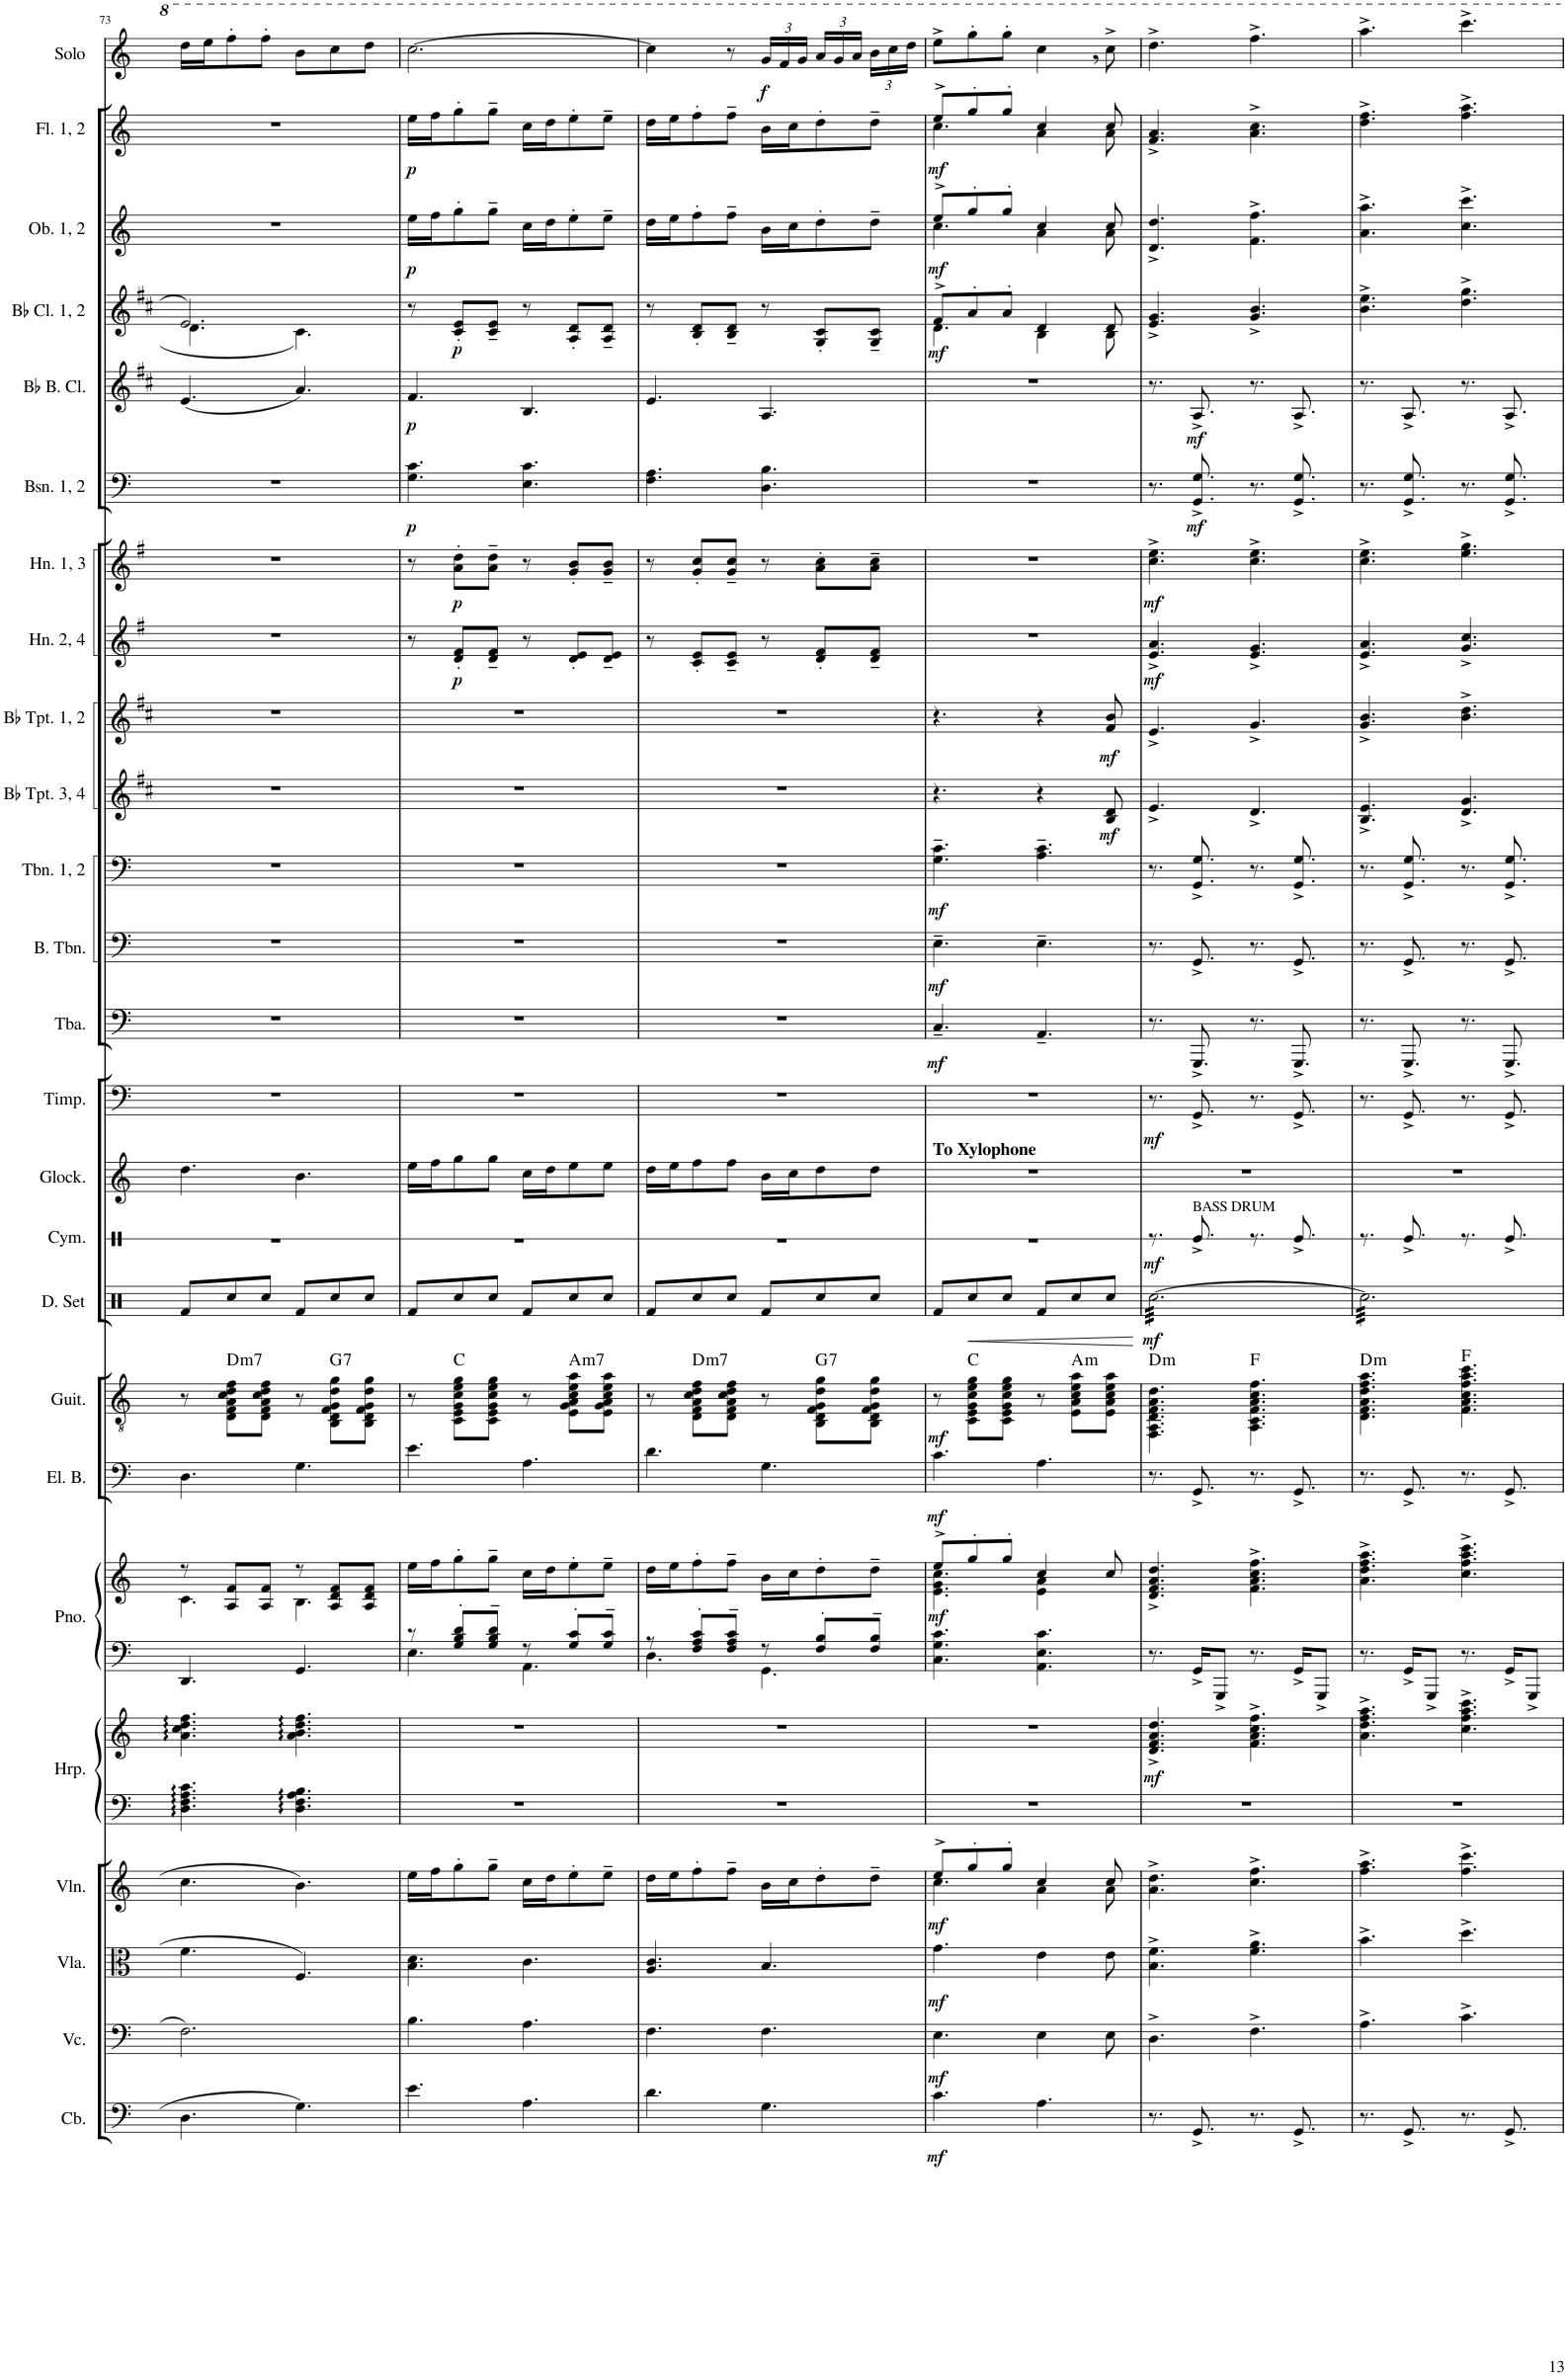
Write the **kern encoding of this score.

**kern	**dynam	**kern	**dynam	**kern	**dynam	**kern	**dynam	**kern	**kern	**dynam	**kern	**kern	**dynam	**kern	**dynam	**kern	**dynam	**harte	**kern	**dynam	**kern	**dynam	**kern	**kern	**dynam	**kern	**dynam	**kern	**dynam	**kern	**dynam	**kern	**dynam	**kern	**dynam	**kern	**dynam	**kern	**dynam	**kern	**dynam	**kern	**dynam	**kern	**dynam	**kern	**dynam	**kern	**dynam	**kern	**dynam
*part25	*part25	*part24	*part24	*part23	*part23	*part22	*part22	*part21	*part21	*part21	*part20	*part20	*part20	*part19	*part19	*part18	*part18	*part18	*part17	*part17	*part16	*part16	*part15	*part14	*part14	*part13	*part13	*part12	*part12	*part11	*part11	*part10	*part10	*part9	*part9	*part8	*part8	*part7	*part7	*part6	*part6	*part5	*part5	*part4	*part4	*part3	*part3	*part2	*part2	*part1	*part1
*staff27	*staff27	*staff26	*staff26	*staff25	*staff25	*staff24	*staff24	*staff23	*staff22	*staff22/23	*staff21	*staff20	*staff20/21	*staff19	*staff19	*staff18	*staff18	*	*staff17	*staff17	*staff16	*staff16	*staff15	*staff14	*staff14	*staff13	*staff13	*staff12	*staff12	*staff11	*staff11	*staff10	*staff10	*staff9	*staff9	*staff8	*staff8	*staff7	*staff7	*staff6	*staff6	*staff5	*staff5	*staff4	*staff4	*staff3	*staff3	*staff2	*staff2	*staff1	*staff1
*I"Contrabass	*	*I"Violoncello	*	*I"Viola	*	*I"Violin	*	*I"Harp	*	*	*I"Piano	*	*	*I"Electric Bass	*	*I"Acoustic Guitar	*	*	*I"Drumset	*	*I"Cymbal	*	*I"Xylophone	*I"Timpani	*	*I"Tuba	*	*I"Bass Trombone	*	*I"Trombone 1 &amp; 2	*	*I"Bb Trumpet 3 &amp; 4	*	*I"Bb Trumpet 1 &amp; 2	*	*I"Horn 2 &amp; 4	*	*I"Horn 1 &amp; 3	*	*I"Bassoon 1 &amp; 2	*	*I"Bb Bass Clarinet	*	*I"Bb Clarinet 1 &amp; 2	*	*I"Oboe 1 &amp; 2	*	*I"Flute 1 &amp; 2	*	*I"Solo Flute	*
*I'Cb.	*	*I'Vc.	*	*I'Vla.	*	*I'Vln.	*	*I'Hrp.	*	*	*I'Pno.	*	*	*I'El. B.	*	*I'Guit.	*	*	*I'D. Set	*	*I'Cym.	*	*I'Xyl.	*I'Timp.	*	*I'Tba.	*	*I'B. Tbn.	*	*I'Tbn. 1, 2	*	*I'Bb Tpt. 3, 4	*	*I'Bb Tpt. 1, 2	*	*I'Hn. 2, 4	*	*I'Hn. 1, 3	*	*I'Bsn. 1, 2	*	*I'Bb B. Cl.	*	*I'Bb Cl. 1, 2	*	*I'Ob. 1, 2	*	*I'Fl. 1, 2	*	*I'Solo	*
!!LO:PB:g=z
*clefF4	*	*clefF4	*	*clefC3	*	*clefG2	*	*clefF4	*clefG2	*	*clefF4	*clefG2	*	*clefF4	*	*clefGv2	*	*	*clefX	*	*clefX	*	*clefG2	*clefF4	*	*clefF4	*	*clefF4	*	*clefF4	*	*clefG2	*	*clefG2	*	*clefG2	*	*clefG2	*	*clefF4	*	*clefG2	*	*clefG2	*	*clefG2	*	*clefG2	*	*clefG2	*
*Trd7c12	*	*	*	*	*	*	*	*	*	*	*	*	*	*Trd7c12	*	*	*	*	*	*	*	*	*Trd-14c-24	*	*	*	*	*	*	*	*	*Trd1c2	*	*Trd1c2	*	*Trd4c7	*	*Trd4c7	*	*	*	*Trd8c14	*	*Trd1c2	*	*	*	*	*	*	*
*k[]	*	*k[]	*	*k[]	*	*k[]	*	*k[]	*k[]	*	*k[]	*k[]	*	*k[]	*	*k[]	*	*	*k[]	*	*k[]	*	*k[]	*k[]	*	*k[]	*	*k[]	*	*k[]	*	*k[f#c#]	*	*k[f#c#]	*	*k[f#]	*	*k[f#]	*	*k[]	*	*k[f#c#]	*	*k[f#c#]	*	*k[]	*	*k[]	*	*k[]	*
*M6/8	*	*M6/8	*	*M6/8	*	*M6/8	*	*M6/8	*M6/8	*	*M6/8	*M6/8	*	*M6/8	*	*M6/8	*	*	*M6/8	*	*M6/8	*	*M6/8	*M6/8	*	*M6/8	*	*M6/8	*	*M6/8	*	*M6/8	*	*M6/8	*	*M6/8	*	*M6/8	*	*M6/8	*	*M6/8	*	*M6/8	*	*M6/8	*	*M6/8	*	*M6/8	*
=73	=73	=73	=73	=73	=73	=73	=73	=73	=73	=73	=73	=73	=73	=73	=73	=73	=73	=73	=73	=73	=73	=73	=73	=73	=73	=73	=73	=73	=73	=73	=73	=73	=73	=73	=73	=73	=73	=73	=73	=73	=73	=73	=73	=73	=73	=73	=73	=73	=73	=73	=73
*	*	*	*	*	*	*	*	*	*	*	*	*^	*	*	*	*	*	*	*	*	*	*	*	*	*	*	*	*	*	*	*	*	*	*	*	*	*	*	*	*	*	*	*	*^	*	*	*	*	*	*	*
4.D\	.	2.F\	.	4.f\	.	4.cc\	.	4.D\ 4.F\ 4.A\ 4.c\	4.a\ 4.cc\ 4.dd\ 4.ff\	.	4.DD/	8r	4.c\	.	4.D\	.	8r	.	.	8Rf/L	.	2.r	.	4.dd\	2.r	.	2.r	.	2.r	.	2.r	.	2.r	.	2.r	.	2.r	.	2.r	.	2.r	.	(<4.e/	.	2.e/	4.d\	.	2.r	.	2.r	.	16ddd\LL	.
.	.	.	.	.	.	.	.	.	.	.	.	.	.	.	.	.	.	.	.	.	.	.	.	.	.	.	.	.	.	.	.	.	.	.	.	.	.	.	.	.	.	.	.	.	.	.	.	.	.	.	.	16eee\J	.
!	!	!	!	!	!	!	!	!	!	!	!	!	!	!	!	!	!	!	!LO:H:kt=m7	!	!	!	!	!	!	!	!	!	!	!	!	!	!	!	!	!	!	!	!	!	!	!	!	!	!	!	!	!	!	!	!	!	!
.	.	.	.	.	.	.	.	.	.	.	.	8A/ 8f/L	.	.	.	.	8D\ 8F\ 8A\ 8c\ 8d\ 8f\L	.	D:min7	8Rcc/	.	.	.	.	.	.	.	.	.	.	.	.	.	.	.	.	.	.	.	.	.	.	.	.	.	.	.	.	.	.	.	8fff'\	.
.	.	.	.	.	.	.	.	.	.	.	.	8A/ 8f/J	.	.	.	.	8D\ 8F\ 8A\ 8c\ 8d\ 8f\J	.	.	8Rcc/J	.	.	.	.	.	.	.	.	.	.	.	.	.	.	.	.	.	.	.	.	.	.	.	.	.	.	.	.	.	.	.	8fff'\J	.
4.G\	.	.	.	4.F/	.	4.b\	.	4.D\ 4.F\ 4.A\ 4.B\	4.a\ 4.b\ 4.dd\ 4.ff\	.	4.GG/	8r	4.B\	.	4.G\	.	8r	.	.	8Rf/L	.	.	.	4.b\	.	.	.	.	.	.	.	.	.	.	.	.	.	.	.	.	.	.	4.a/)	.	.	4.c#\	.	.	.	.	.	8bb\L	.
!	!	!	!	!	!	!	!	!	!	!	!	!	!	!	!	!	!	!	!LO:H:kt=7	!	!	!	!	!	!	!	!	!	!	!	!	!	!	!	!	!	!	!	!	!	!	!	!	!	!	!	!	!	!	!	!	!	!
.	.	.	.	.	.	.	.	.	.	.	.	8A/ 8d/ 8f/L	.	.	.	.	8BB\ 8D\ 8F\ 8G\ 8d\ 8g\L	.	G:7	8Rcc/	.	.	.	.	.	.	.	.	.	.	.	.	.	.	.	.	.	.	.	.	.	.	.	.	.	.	.	.	.	.	.	8ccc\	.
.	.	.	.	.	.	.	.	.	.	.	.	8A/ 8d/ 8f/J	.	.	.	.	8BB\ 8D\ 8F\ 8G\ 8d\ 8g\J	.	.	8Rcc/J	.	.	.	.	.	.	.	.	.	.	.	.	.	.	.	.	.	.	.	.	.	.	.	.	.	.	.	.	.	.	.	8ddd\J	.
*	*	*	*	*	*	*	*	*	*	*	*	*v	*v	*	*	*	*	*	*	*	*	*	*	*	*	*	*	*	*	*	*	*	*	*	*	*	*	*	*	*	*	*	*	*	*v	*v	*	*	*	*	*	*	*
=74	=74	=74	=74	=74	=74	=74	=74	=74	=74	=74	=74	=74	=74	=74	=74	=74	=74	=74	=74	=74	=74	=74	=74	=74	=74	=74	=74	=74	=74	=74	=74	=74	=74	=74	=74	=74	=74	=74	=74	=74	=74	=74	=74	=74	=74	=74	=74	=74	=74	=74	=74
*	*	*	*	*	*	*	*	*	*	*	*^	*	*	*	*	*	*	*	*	*	*	*	*	*	*	*	*	*	*	*	*	*	*	*	*	*	*	*	*	*	*	*	*	*	*	*	*	*	*	*	*
!	!	!	!	!	!	!	!	!	!	!	!	!	!	!	!	!	!	!	!	!	!	!	!	!	!	!	!	!	!	!	!	!	!	!	!	!	!	!	!	!	!	!LO:DY:b	!	!LO:DY:b	!	!	!	!LO:DY:b	!	!LO:DY:b	!	!
4.e\	.	4.B\	.	4.B\ 4.d\	.	16ee\LL	.	2.r	2.r	.	8r	4.E\	16ee\LL	.	4.e\	.	8r	.	.	8Rf/L	.	2.r	.	16ee\LL	2.r	.	2.r	.	2.r	.	2.r	.	2.r	.	2.r	.	8r	.	8r	.	4.G\ 4.c\	p	4.f#/	p	8r	.	16ee\LL	p	16ee\LL	p	[2.ccc\	.
.	.	.	.	.	.	16ff\J	.	.	.	.	.	.	16ff\J	.	.	.	.	.	.	.	.	.	.	16ff\J	.	.	.	.	.	.	.	.	.	.	.	.	.	.	.	.	.	.	.	.	.	.	16ff\J	.	16ff\J	.	.	.
!	!	!	!	!	!	!	!	!	!	!	!	!	!	!	!	!	!	!	!	!	!	!	!	!	!	!	!	!	!	!	!	!	!	!	!	!	!	!LO:DY:b	!	!LO:DY:b	!	!	!	!	!	!LO:DY:b	!	!	!	!	!	!
.	.	.	.	.	.	8gg'\	.	.	.	.	8G/' 8B/' 8d/'L	.	8gg'\	.	.	.	8C\ 8E\ 8G\ 8c\ 8e\ 8g\L	.	C:maj	8Rcc/	.	.	.	8gg\	.	.	.	.	.	.	.	.	.	.	.	.	8d/' 8f#/'L	p	8a\' 8dd\'L	p	.	.	.	.	8c#/' 8e/'L	p	8gg'\	.	8gg'\	.	.	.
.	.	.	.	.	.	8gg~\J	.	.	.	.	8G/~ 8B/~ 8d/~J	.	8gg~\J	.	.	.	8C\ 8E\ 8G\ 8c\ 8e\ 8g\J	.	.	8Rcc/J	.	.	.	8gg\J	.	.	.	.	.	.	.	.	.	.	.	.	8d/~ 8f#/~J	.	8a\~ 8dd\~J	.	.	.	.	.	8c#/~ 8e/~J	.	8gg~\J	.	8gg~\J	.	.	.
4.A\	.	4.A\	.	4.c\	.	16cc\LL	.	.	.	.	8r	4.AA\	16cc\LL	.	4.A\	.	8r	.	.	8Rf/L	.	.	.	16cc\LL	.	.	.	.	.	.	.	.	.	.	.	.	8r	.	8r	.	4.E\ 4.c\	.	4.B/	.	8r	.	16cc\LL	.	16cc\LL	.	.	.
.	.	.	.	.	.	16dd\J	.	.	.	.	.	.	16dd\J	.	.	.	.	.	.	.	.	.	.	16dd\J	.	.	.	.	.	.	.	.	.	.	.	.	.	.	.	.	.	.	.	.	.	.	16dd\J	.	16dd\J	.	.	.
!	!	!	!	!	!	!	!	!	!	!	!	!	!	!	!	!	!	!	!LO:H:kt=m7	!	!	!	!	!	!	!	!	!	!	!	!	!	!	!	!	!	!	!	!	!	!	!	!	!	!	!	!	!	!	!	!	!
.	.	.	.	.	.	8ee'\	.	.	.	.	8G/' 8c/'L	.	8ee'\	.	.	.	8E\ 8G\ 8A\ 8c\ 8e\ 8a\L	.	A:min7	8Rcc/	.	.	.	8ee\	.	.	.	.	.	.	.	.	.	.	.	.	8d/' 8e/'L	.	8g/' 8b/'L	.	.	.	.	.	8A/' 8d/'L	.	8ee'\	.	8ee'\	.	.	.
.	.	.	.	.	.	8ee~\J	.	.	.	.	8G/~ 8c/~J	.	8ee~\J	.	.	.	8E\ 8G\ 8A\ 8c\ 8e\ 8a\J	.	.	8Rcc/J	.	.	.	8ee\J	.	.	.	.	.	.	.	.	.	.	.	.	8d/~ 8e/~J	.	8g/~ 8b/~J	.	.	.	.	.	8A/~ 8d/~J	.	8ee~\J	.	8ee~\J	.	.	.
=75	=75	=75	=75	=75	=75	=75	=75	=75	=75	=75	=75	=75	=75	=75	=75	=75	=75	=75	=75	=75	=75	=75	=75	=75	=75	=75	=75	=75	=75	=75	=75	=75	=75	=75	=75	=75	=75	=75	=75	=75	=75	=75	=75	=75	=75	=75	=75	=75	=75	=75	=75	=75
4.d\	.	4.F\	.	4.A/ 4.c/	.	16dd\LL	.	2.r	2.r	.	8r	4.D\	16dd\LL	.	4.d\	.	8r	.	.	8Rf/L	.	2.r	.	16dd\LL	2.r	.	2.r	.	2.r	.	2.r	.	2.r	.	2.r	.	8r	.	8r	.	4.F\ 4.A\	.	4.e/	.	8r	.	16dd\LL	.	16dd\LL	.	4ccc\]	.
.	.	.	.	.	.	16ee\J	.	.	.	.	.	.	16ee\J	.	.	.	.	.	.	.	.	.	.	16ee\J	.	.	.	.	.	.	.	.	.	.	.	.	.	.	.	.	.	.	.	.	.	.	16ee\J	.	16ee\J	.	.	.
!	!	!	!	!	!	!	!	!	!	!	!	!	!	!	!	!	!	!	!LO:H:kt=m7	!	!	!	!	!	!	!	!	!	!	!	!	!	!	!	!	!	!	!	!	!	!	!	!	!	!	!	!	!	!	!	!	!
.	.	.	.	.	.	8ff'\	.	.	.	.	8F/' 8A/' 8c/'L	.	8ff'\	.	.	.	8D\ 8F\ 8A\ 8c\ 8d\ 8f\L	.	D:min7	8Rcc/	.	.	.	8ff\	.	.	.	.	.	.	.	.	.	.	.	.	8c/' 8e/'L	.	8g/' 8cc/'L	.	.	.	.	.	8B/' 8d/'L	.	8ff'\	.	8ff'\	.	.	.
.	.	.	.	.	.	8ff~\J	.	.	.	.	8F/~ 8A/~ 8c/~J	.	8ff~\J	.	.	.	8D\ 8F\ 8A\ 8c\ 8d\ 8f\J	.	.	8Rcc/J	.	.	.	8ff\J	.	.	.	.	.	.	.	.	.	.	.	.	8c/~ 8e/~J	.	8g/~ 8cc/~J	.	.	.	.	.	8B/~ 8d/~J	.	8ff~\J	.	8ff~\J	.	8r	.
*	*	*	*	*	*	*	*	*	*	*	*	*	*	*	*	*	*	*	*	*	*	*	*	*	*	*	*	*	*	*	*	*	*	*	*	*	*	*	*	*	*	*	*	*	*	*	*	*	*	*	*Xbrackettup	*
!	!	!	!	!	!	!	!	!	!	!	!	!	!	!	!	!	!	!	!	!	!	!	!	!	!	!	!	!	!	!	!	!	!	!	!	!	!	!	!	!	!	!	!	!	!	!	!	!	!	!	!	!LO:DY:b
4.G\	.	4.F\	.	4.B/	.	16b\LL	.	.	.	.	8r	4.GG\	16b\LL	.	4.G\	.	8r	.	.	8Rf/L	.	.	.	16b\LL	.	.	.	.	.	.	.	.	.	.	.	.	8r	.	8r	.	4.D\ 4.B\	.	4.A/	.	8r	.	16b\LL	.	16b\LL	.	24gg/LL	f
.	.	.	.	.	.	.	.	.	.	.	.	.	.	.	.	.	.	.	.	.	.	.	.	.	.	.	.	.	.	.	.	.	.	.	.	.	.	.	.	.	.	.	.	.	.	.	.	.	.	.	24ff/	.
.	.	.	.	.	.	16cc\J	.	.	.	.	.	.	16cc\J	.	.	.	.	.	.	.	.	.	.	16cc\J	.	.	.	.	.	.	.	.	.	.	.	.	.	.	.	.	.	.	.	.	.	.	16cc\J	.	16cc\J	.	.	.
.	.	.	.	.	.	.	.	.	.	.	.	.	.	.	.	.	.	.	.	.	.	.	.	.	.	.	.	.	.	.	.	.	.	.	.	.	.	.	.	.	.	.	.	.	.	.	.	.	.	.	24gg/JJ	.
!	!	!	!	!	!	!	!	!	!	!	!	!	!	!	!	!	!	!	!LO:H:kt=7	!	!	!	!	!	!	!	!	!	!	!	!	!	!	!	!	!	!	!	!	!	!	!	!	!	!	!	!	!	!	!	!	!
.	.	.	.	.	.	8dd'\	.	.	.	.	8F/' 8B/'L	.	8dd'\	.	.	.	8BB\ 8D\ 8F\ 8G\ 8d\ 8g\L	.	G:7	8Rcc/	.	.	.	8dd\	.	.	.	.	.	.	.	.	.	.	.	.	8d/' 8f#/'L	.	8a\' 8cc\'L	.	.	.	.	.	8G/' 8c#/'L	.	8dd'\	.	8dd'\	.	24aa/LL	.
.	.	.	.	.	.	.	.	.	.	.	.	.	.	.	.	.	.	.	.	.	.	.	.	.	.	.	.	.	.	.	.	.	.	.	.	.	.	.	.	.	.	.	.	.	.	.	.	.	.	.	24gg/	.
.	.	.	.	.	.	.	.	.	.	.	.	.	.	.	.	.	.	.	.	.	.	.	.	.	.	.	.	.	.	.	.	.	.	.	.	.	.	.	.	.	.	.	.	.	.	.	.	.	.	.	24aa/JJ	.
.	.	.	.	.	.	8dd~\J	.	.	.	.	8F/~ 8B/~J	.	8dd~\J	.	.	.	8BB\ 8D\ 8F\ 8G\ 8d\ 8g\J	.	.	8Rcc/J	.	.	.	8dd\J	.	.	.	.	.	.	.	.	.	.	.	.	8d/~ 8f#/~J	.	8a\~ 8cc\~J	.	.	.	.	.	8G/~ 8c#/~J	.	8dd~\J	.	8dd~\J	.	24bb\LL	.
.	.	.	.	.	.	.	.	.	.	.	.	.	.	.	.	.	.	.	.	.	.	.	.	.	.	.	.	.	.	.	.	.	.	.	.	.	.	.	.	.	.	.	.	.	.	.	.	.	.	.	24ccc\	.
.	.	.	.	.	.	.	.	.	.	.	.	.	.	.	.	.	.	.	.	.	.	.	.	.	.	.	.	.	.	.	.	.	.	.	.	.	.	.	.	.	.	.	.	.	.	.	.	.	.	.	24ddd\JJ	.
*	*	*	*	*	*	*	*	*	*	*	*v	*v	*	*	*	*	*	*	*	*	*	*	*	*	*	*	*	*	*	*	*	*	*	*	*	*	*	*	*	*	*	*	*	*	*	*	*	*	*	*	*	*
=76	=76	=76	=76	=76	=76	=76	=76	=76	=76	=76	=76	=76	=76	=76	=76	=76	=76	=76	=76	=76	=76	=76	=76	=76	=76	=76	=76	=76	=76	=76	=76	=76	=76	=76	=76	=76	=76	=76	=76	=76	=76	=76	=76	=76	=76	=76	=76	=76	=76	=76	=76
*	*	*	*	*	*	*	*	*	*	*	*	*	*	*	*	*	*	*	*	*	*	*	*k[]	*	*	*	*	*	*	*	*	*	*	*	*	*	*	*	*	*	*	*	*	*	*	*	*	*	*	*	*
*	*	*	*	*	*	*^	*	*	*	*	*	*^	*	*	*	*	*	*	*	*	*	*	*	*	*	*	*	*	*	*	*	*	*	*	*	*	*	*	*	*	*	*	*	*^	*	*^	*	*^	*	*	*
!	!	!	!	!	!	!	!	!	!	!	!	!	!	!	!	!	!	!	!	!	!	!	!	!	!LO:TX:a:B:t=To Xylophone	!	!	!	!	!	!	!	!	!	!	!	!	!	!	!	!	!	!	!	!	!	!	!	!	!	!	!	!	!	!	!
!	!LO:DY:b	!	!LO:DY:b	!	!LO:DY:b	!	!	!LO:DY:b	!	!	!	!	!	!	!LO:DY:b	!	!LO:DY:b	!	!LO:DY:b	!	!	!	!	!	!	!	!	!	!LO:DY:b	!	!LO:DY:b	!	!LO:DY:b	!	!	!	!	!	!	!	!	!	!	!	!	!	!	!LO:DY:b	!	!	!LO:DY:b	!	!	!LO:DY:b	!	!
4.c\	mf	4.E\	mf	4.g\	mf	8ee^/L	4.cc\	mf	2.r	2.r	.	4.C\ 4.G\ 4.c\	8ee^/L	4.e\ 4.g\ 4.cc\	mf	4.c\	mf	8r	mf	.	8Rf/L	.	2.r	.	2.r	2.r	.	4.C~/	mf	4.E~\	mf	4.G\~ 4.c\~	mf	4.r	.	4.r	.	2.r	.	2.r	.	2.r	.	2.r	.	8f#^/L	4.d\	mf	8ee^/L	4.cc\	mf	8ee^/L	4.cc\	mf	8eee^\L	.
.	.	.	.	.	.	8gg'/	.	.	.	.	.	.	8gg'/	.	.	.	.	8C\ 8E\ 8G\ 8c\ 8e\ 8g\L	.	C:maj	8Rcc/	.	.	.	.	.	.	.	.	.	.	.	.	.	.	.	.	.	.	.	.	.	.	.	.	8a'/	.	.	8gg'/	.	.	8gg'/	.	.	8ggg'\	.
.	.	.	.	.	.	8gg'/J	.	.	.	.	.	.	8gg'/J	.	.	.	.	8C\ 8E\ 8G\ 8c\ 8e\ 8g\J	.	.	8Rcc/J	.	.	.	.	.	.	.	.	.	.	.	.	.	.	.	.	.	.	.	.	.	.	.	.	8a'/J	.	.	8gg'/J	.	.	8gg'/J	.	.	8ggg'\J	.
4.A\	.	4E\	.	4e\	.	4cc/	4a\	.	.	.	.	4.AA\ 4.E\ 4.c\	4cc/	4e\ 4a\	.	4.A\	.	8r	.	.	8Rf/L	.	.	.	.	.	.	4.AA~/	.	4.E~\	.	4.A\~ 4.c\~	.	4r	.	4r	.	.	.	.	.	.	.	.	.	4d/	4B\	.	4cc/	4a\	.	4cc/	4a\	.	4ccc,<\	.
!	!	!	!	!	!	!	!	!	!	!	!	!	!	!	!	!	!	!	!	!LO:H:kt=m	!	!	!	!	!	!	!	!	!	!	!	!	!	!	!	!	!	!	!	!	!	!	!	!	!	!	!	!	!	!	!	!	!	!	!	!
.	.	.	.	.	.	.	.	.	.	.	.	.	.	.	.	.	.	8E\ 8A\ 8c\ 8e\ 8a\L	.	A:min	8Rcc/	.	.	.	.	.	.	.	.	.	.	.	.	.	.	.	.	.	.	.	.	.	.	.	.	.	.	.	.	.	.	.	.	.	.	.
!	!	!	!	!	!	!	!	!	!	!	!	!	!	!	!	!	!	!	!	!	!	!	!	!	!	!	!	!	!	!	!	!	!	!	!LO:DY:b	!	!LO:DY:b	!	!	!	!	!	!	!	!	!	!	!	!	!	!	!	!	!	!	!
.	.	8E\	.	8e\	.	8cc/	8a\	.	.	.	.	.	8cc/	8ryy	.	.	.	8E\ 8A\ 8c\ 8e\ 8a\J	.	.	8Rcc/J	.	.	.	.	.	.	.	.	.	.	.	.	8B/ 8d/	mf	8f#/ 8b/	mf	.	.	.	.	.	.	.	.	8d/	8B\	.	8cc/	8a\	.	8cc/	8a\	.	8ccc^\	.
=77	=77	=77	=77	=77	=77	=77	=77	=77	=77	=77	=77	=77	=77	=77	=77	=77	=77	=77	=77	=77	=77	=77	=77	=77	=77	=77	=77	=77	=77	=77	=77	=77	=77	=77	=77	=77	=77	=77	=77	=77	=77	=77	=77	=77	=77	=77	=77	=77	=77	=77	=77	=77	=77	=77	=77	=77
!	!	!	!	!	!	!	!	!	!	!	!LO:DY:b	!	!	!	!	!	!	!	!	!LO:H:kt=m	!	!LO:DY:b	!	!LO:DY:b	!	!	!LO:DY:b	!	!	!	!	!	!	!	!	!	!	!	!LO:DY:b	!	!LO:DY:b	!	!	!	!	!	!	!	!	!	!	!	!	!	!	!
*	*	*	*	*	*	*	*	*	*	*	*	*	*	*	*	*	*	*	*	*	*	*	*	*	*	*	*	*	*	*	*	*	*	*	*	*	*	*	*	*	*	*	*	*	*	*v	*v	*	*	*	*	*v	*v	*	*	*
*	*	*	*	*	*	*v	*v	*	*	*	*	*	*v	*v	*	*	*	*	*	*	*	*	*	*	*	*	*	*	*	*	*	*	*	*	*	*	*	*	*	*	*	*	*	*	*	*	*	*v	*v	*	*	*	*	*
*	*	*	*	*	*	*	*	*	*	*	*	*	*	*	*	*	*	*	*tremolo	*	*	*	*	*	*	*	*	*	*	*	*	*	*	*	*	*	*	*	*	*	*	*	*	*	*	*	*	*	*	*	*
8.r	.	4.D^\	.	4.B\^ 4.f\^	.	4.a\^ 4.dd\^	.	2.r	4.d/^ 4.f/^ 4.a/^ 4.dd/^	mf	8.r	4.d/^ 4.f/^ 4.a/^ 4.dd/^	.	8.r	.	4.FF\ 4.AA\ 4.D\ 4.F\ 4.A\ 4.d\	.	D:min	[32Rcc\LLL	mf	8.r	mf	2.r	8.r	mf	8.r	.	8.r	.	8.r	.	4.e^/	.	4.e^/	.	4.e/^ 4.a/^	mf	4.cc\^ 4.ee\^	mf	8.r	.	8.r	.	4.e/^ 4.g/^	.	4.d/^ 4.dd/^	.	4.f/^ 4.a/^	.	4.ddd^\	.
.	.	.	.	.	.	.	.	.	.	.	.	.	.	.	.	.	.	.	32Rcc\	.	.	.	.	.	.	.	.	.	.	.	.	.	.	.	.	.	.	.	.	.	.	.	.	.	.	.	.	.	.	.	.
.	.	.	.	.	.	.	.	.	.	.	.	.	.	.	.	.	.	.	32Rcc\	.	.	.	.	.	.	.	.	.	.	.	.	.	.	.	.	.	.	.	.	.	.	.	.	.	.	.	.	.	.	.	.
.	.	.	.	.	.	.	.	.	.	.	.	.	.	.	.	.	.	.	32Rcc\	.	.	.	.	.	.	.	.	.	.	.	.	.	.	.	.	.	.	.	.	.	.	.	.	.	.	.	.	.	.	.	.
.	.	.	.	.	.	.	.	.	.	.	.	.	.	.	.	.	.	.	32Rcc\	.	.	.	.	.	.	.	.	.	.	.	.	.	.	.	.	.	.	.	.	.	.	.	.	.	.	.	.	.	.	.	.
.	.	.	.	.	.	.	.	.	.	.	.	.	.	.	.	.	.	.	32Rcc\	.	.	.	.	.	.	.	.	.	.	.	.	.	.	.	.	.	.	.	.	.	.	.	.	.	.	.	.	.	.	.	.
!	!	!	!	!	!	!	!	!	!	!	!	!	!	!	!	!	!	!	!	!	!LO:TX:a:t=BASS DRUM	!	!	!	!	!	!	!	!	!	!	!	!	!	!	!	!	!	!	!	!	!	!	!	!	!	!	!	!	!	!
!	!	!	!	!	!	!	!	!	!	!	!	!	!	!	!	!	!	!	!	!	!	!	!	!	!	!	!	!	!	!	!	!	!	!	!	!	!	!	!	!	!LO:DY:b	!	!LO:DY:b	!	!	!	!	!	!	!	!
8.GG^/	.	.	.	.	.	.	.	.	.	.	16GG^/KL	.	.	8.GG^/	.	.	.	.	32Rcc\	.	8.Re^/	.	.	8.GG^/	.	8.GGG^/	.	8.GG^/	.	8.GG/^ 8.G/^	.	.	.	.	.	.	.	.	.	8.GG/^ 8.G/^	mf	8.A^/	mf	.	.	.	.	.	.	.	.
.	.	.	.	.	.	.	.	.	.	.	.	.	.	.	.	.	.	.	32Rcc\	.	.	.	.	.	.	.	.	.	.	.	.	.	.	.	.	.	.	.	.	.	.	.	.	.	.	.	.	.	.	.	.
.	.	.	.	.	.	.	.	.	.	.	8GGG^/J	.	.	.	.	.	.	.	32Rcc\	.	.	.	.	.	.	.	.	.	.	.	.	.	.	.	.	.	.	.	.	.	.	.	.	.	.	.	.	.	.	.	.
.	.	.	.	.	.	.	.	.	.	.	.	.	.	.	.	.	.	.	32Rcc\	.	.	.	.	.	.	.	.	.	.	.	.	.	.	.	.	.	.	.	.	.	.	.	.	.	.	.	.	.	.	.	.
.	.	.	.	.	.	.	.	.	.	.	.	.	.	.	.	.	.	.	32Rcc\	.	.	.	.	.	.	.	.	.	.	.	.	.	.	.	.	.	.	.	.	.	.	.	.	.	.	.	.	.	.	.	.
.	.	.	.	.	.	.	.	.	.	.	.	.	.	.	.	.	.	.	32Rcc\	.	.	.	.	.	.	.	.	.	.	.	.	.	.	.	.	.	.	.	.	.	.	.	.	.	.	.	.	.	.	.	.
8.r	.	4.F^\	.	4.f\^ 4.a\^	.	4.cc\^ 4.ff\^	.	.	4.f\^ 4.a\^ 4.cc\^ 4.ff\^	.	8.r	4.f\^ 4.a\^ 4.cc\^ 4.ff\^	.	8.r	.	4.AA\ 4.C\ 4.F\ 4.A\ 4.c\ 4.f\	.	F:maj	32Rcc\	.	8.r	.	.	8.r	.	8.r	.	8.r	.	8.r	.	4.d^/	.	4.g^/	.	4.e/^ 4.g/^	.	4.cc\^ 4.ee\^	.	8.r	.	8.r	.	4.g/^ 4.b/^	.	4.f\^ 4.ff\^	.	4.a\^ 4.cc\^	.	4.fff^\	.
.	.	.	.	.	.	.	.	.	.	.	.	.	.	.	.	.	.	.	32Rcc\	.	.	.	.	.	.	.	.	.	.	.	.	.	.	.	.	.	.	.	.	.	.	.	.	.	.	.	.	.	.	.	.
.	.	.	.	.	.	.	.	.	.	.	.	.	.	.	.	.	.	.	32Rcc\	.	.	.	.	.	.	.	.	.	.	.	.	.	.	.	.	.	.	.	.	.	.	.	.	.	.	.	.	.	.	.	.
.	.	.	.	.	.	.	.	.	.	.	.	.	.	.	.	.	.	.	32Rcc\	.	.	.	.	.	.	.	.	.	.	.	.	.	.	.	.	.	.	.	.	.	.	.	.	.	.	.	.	.	.	.	.
.	.	.	.	.	.	.	.	.	.	.	.	.	.	.	.	.	.	.	32Rcc\	.	.	.	.	.	.	.	.	.	.	.	.	.	.	.	.	.	.	.	.	.	.	.	.	.	.	.	.	.	.	.	.
.	.	.	.	.	.	.	.	.	.	.	.	.	.	.	.	.	.	.	32Rcc\	.	.	.	.	.	.	.	.	.	.	.	.	.	.	.	.	.	.	.	.	.	.	.	.	.	.	.	.	.	.	.	.
8.GG^/	.	.	.	.	.	.	.	.	.	.	16GG^/KL	.	.	8.GG^/	.	.	.	.	32Rcc\	.	8.Re^/	.	.	8.GG^/	.	8.GGG^/	.	8.GG^/	.	8.GG/^ 8.G/^	.	.	.	.	.	.	.	.	.	8.GG/^ 8.G/^	.	8.A^/	.	.	.	.	.	.	.	.	.
.	.	.	.	.	.	.	.	.	.	.	.	.	.	.	.	.	.	.	32Rcc\	.	.	.	.	.	.	.	.	.	.	.	.	.	.	.	.	.	.	.	.	.	.	.	.	.	.	.	.	.	.	.	.
.	.	.	.	.	.	.	.	.	.	.	8GGG^/J	.	.	.	.	.	.	.	32Rcc\	.	.	.	.	.	.	.	.	.	.	.	.	.	.	.	.	.	.	.	.	.	.	.	.	.	.	.	.	.	.	.	.
.	.	.	.	.	.	.	.	.	.	.	.	.	.	.	.	.	.	.	32Rcc\	.	.	.	.	.	.	.	.	.	.	.	.	.	.	.	.	.	.	.	.	.	.	.	.	.	.	.	.	.	.	.	.
.	.	.	.	.	.	.	.	.	.	.	.	.	.	.	.	.	.	.	32Rcc\	.	.	.	.	.	.	.	.	.	.	.	.	.	.	.	.	.	.	.	.	.	.	.	.	.	.	.	.	.	.	.	.
.	.	.	.	.	.	.	.	.	.	.	.	.	.	.	.	.	.	.	32Rcc\JJJ	.	.	.	.	.	.	.	.	.	.	.	.	.	.	.	.	.	.	.	.	.	.	.	.	.	.	.	.	.	.	.	.
=78	=78	=78	=78	=78	=78	=78	=78	=78	=78	=78	=78	=78	=78	=78	=78	=78	=78	=78	=78	=78	=78	=78	=78	=78	=78	=78	=78	=78	=78	=78	=78	=78	=78	=78	=78	=78	=78	=78	=78	=78	=78	=78	=78	=78	=78	=78	=78	=78	=78	=78	=78
!	!	!	!	!	!	!	!	!	!	!	!	!	!	!	!	!	!	!LO:H:kt=m	!	!	!	!	!	!	!	!	!	!	!	!	!	!	!	!	!	!	!	!	!	!	!	!	!	!	!	!	!	!	!	!	!
8.r	.	4.A^\	.	4.b^\	.	4.ff\^ 4.aa\^	.	2.r	4.a\^ 4.dd\^ 4.ff\^ 4.aa\^	.	8.r	4.a\^ 4.dd\^ 4.ff\^ 4.aa\^	.	8.r	.	4.D\ 4.F\ 4.A\ 4.d\ 4.f\ 4.a\	.	D:min	32Rcc\]LLL	.	8.r	.	2.r	8.r	.	8.r	.	8.r	.	8.r	.	4.B/^ 4.e/^	.	4.g/^ 4.b/^	.	4.e/^ 4.a/^	.	4.cc\^ 4.ee\^	.	8.r	.	8.r	.	4.b\^ 4.ee\^	.	4.a\^ 4.aa\^	.	4.dd\^ 4.ff\^	.	4.aaa^\	.
.	.	.	.	.	.	.	.	.	.	.	.	.	.	.	.	.	.	.	32Rcc\	.	.	.	.	.	.	.	.	.	.	.	.	.	.	.	.	.	.	.	.	.	.	.	.	.	.	.	.	.	.	.	.
.	.	.	.	.	.	.	.	.	.	.	.	.	.	.	.	.	.	.	32Rcc\	.	.	.	.	.	.	.	.	.	.	.	.	.	.	.	.	.	.	.	.	.	.	.	.	.	.	.	.	.	.	.	.
.	.	.	.	.	.	.	.	.	.	.	.	.	.	.	.	.	.	.	32Rcc\	.	.	.	.	.	.	.	.	.	.	.	.	.	.	.	.	.	.	.	.	.	.	.	.	.	.	.	.	.	.	.	.
.	.	.	.	.	.	.	.	.	.	.	.	.	.	.	.	.	.	.	32Rcc\	.	.	.	.	.	.	.	.	.	.	.	.	.	.	.	.	.	.	.	.	.	.	.	.	.	.	.	.	.	.	.	.
.	.	.	.	.	.	.	.	.	.	.	.	.	.	.	.	.	.	.	32Rcc\	.	.	.	.	.	.	.	.	.	.	.	.	.	.	.	.	.	.	.	.	.	.	.	.	.	.	.	.	.	.	.	.
8.GG^/	.	.	.	.	.	.	.	.	.	.	16GG^/KL	.	.	8.GG^/	.	.	.	.	32Rcc\	.	8.Re^/	.	.	8.GG^/	.	8.GGG^/	.	8.GG^/	.	8.GG/^ 8.G/^	.	.	.	.	.	.	.	.	.	8.GG/^ 8.G/^	.	8.A^/	.	.	.	.	.	.	.	.	.
.	.	.	.	.	.	.	.	.	.	.	.	.	.	.	.	.	.	.	32Rcc\	.	.	.	.	.	.	.	.	.	.	.	.	.	.	.	.	.	.	.	.	.	.	.	.	.	.	.	.	.	.	.	.
.	.	.	.	.	.	.	.	.	.	.	8GGG^/J	.	.	.	.	.	.	.	32Rcc\	.	.	.	.	.	.	.	.	.	.	.	.	.	.	.	.	.	.	.	.	.	.	.	.	.	.	.	.	.	.	.	.
.	.	.	.	.	.	.	.	.	.	.	.	.	.	.	.	.	.	.	32Rcc\	.	.	.	.	.	.	.	.	.	.	.	.	.	.	.	.	.	.	.	.	.	.	.	.	.	.	.	.	.	.	.	.
.	.	.	.	.	.	.	.	.	.	.	.	.	.	.	.	.	.	.	32Rcc\	.	.	.	.	.	.	.	.	.	.	.	.	.	.	.	.	.	.	.	.	.	.	.	.	.	.	.	.	.	.	.	.
.	.	.	.	.	.	.	.	.	.	.	.	.	.	.	.	.	.	.	32Rcc\	.	.	.	.	.	.	.	.	.	.	.	.	.	.	.	.	.	.	.	.	.	.	.	.	.	.	.	.	.	.	.	.
8.r	.	4.c^\	.	4.dd^\	.	4.ff\^ 4.ccc\^	.	.	4.cc\^ 4.ff\^ 4.aa\^ 4.ccc\^	.	8.r	4.cc\^ 4.ff\^ 4.aa\^ 4.ccc\^	.	8.r	.	4.F\ 4.A\ 4.c\ 4.f\ 4.a\ 4.cc\	.	F:maj	32Rcc\	.	8.r	.	.	8.r	.	8.r	.	8.r	.	8.r	.	4.d/^ 4.g/^	.	4.b\^ 4.dd\^	.	4.g/^ 4.cc/^	.	4.ee\^ 4.gg\^	.	8.r	.	8.r	.	4.dd\^ 4.gg\^	.	4.cc\^ 4.ccc\^	.	4.ff\^ 4.aa\^	.	4.cccc^\	.
.	.	.	.	.	.	.	.	.	.	.	.	.	.	.	.	.	.	.	32Rcc\	.	.	.	.	.	.	.	.	.	.	.	.	.	.	.	.	.	.	.	.	.	.	.	.	.	.	.	.	.	.	.	.
.	.	.	.	.	.	.	.	.	.	.	.	.	.	.	.	.	.	.	32Rcc\	.	.	.	.	.	.	.	.	.	.	.	.	.	.	.	.	.	.	.	.	.	.	.	.	.	.	.	.	.	.	.	.
.	.	.	.	.	.	.	.	.	.	.	.	.	.	.	.	.	.	.	32Rcc\	.	.	.	.	.	.	.	.	.	.	.	.	.	.	.	.	.	.	.	.	.	.	.	.	.	.	.	.	.	.	.	.
.	.	.	.	.	.	.	.	.	.	.	.	.	.	.	.	.	.	.	32Rcc\	.	.	.	.	.	.	.	.	.	.	.	.	.	.	.	.	.	.	.	.	.	.	.	.	.	.	.	.	.	.	.	.
.	.	.	.	.	.	.	.	.	.	.	.	.	.	.	.	.	.	.	32Rcc\	.	.	.	.	.	.	.	.	.	.	.	.	.	.	.	.	.	.	.	.	.	.	.	.	.	.	.	.	.	.	.	.
8.GG^/	.	.	.	.	.	.	.	.	.	.	16GG^/KL	.	.	8.GG^/	.	.	.	.	32Rcc\	.	8.Re^/	.	.	8.GG^/	.	8.GGG^/	.	8.GG^/	.	8.GG/^ 8.G/^	.	.	.	.	.	.	.	.	.	8.GG/^ 8.G/^	.	8.A^/	.	.	.	.	.	.	.	.	.
.	.	.	.	.	.	.	.	.	.	.	.	.	.	.	.	.	.	.	32Rcc\	.	.	.	.	.	.	.	.	.	.	.	.	.	.	.	.	.	.	.	.	.	.	.	.	.	.	.	.	.	.	.	.
.	.	.	.	.	.	.	.	.	.	.	8GGG^/J	.	.	.	.	.	.	.	32Rcc\	.	.	.	.	.	.	.	.	.	.	.	.	.	.	.	.	.	.	.	.	.	.	.	.	.	.	.	.	.	.	.	.
.	.	.	.	.	.	.	.	.	.	.	.	.	.	.	.	.	.	.	32Rcc\	.	.	.	.	.	.	.	.	.	.	.	.	.	.	.	.	.	.	.	.	.	.	.	.	.	.	.	.	.	.	.	.
.	.	.	.	.	.	.	.	.	.	.	.	.	.	.	.	.	.	.	32Rcc\	.	.	.	.	.	.	.	.	.	.	.	.	.	.	.	.	.	.	.	.	.	.	.	.	.	.	.	.	.	.	.	.
.	.	.	.	.	.	.	.	.	.	.	.	.	.	.	.	.	.	.	32Rcc\JJJ	.	.	.	.	.	.	.	.	.	.	.	.	.	.	.	.	.	.	.	.	.	.	.	.	.	.	.	.	.	.	.	.
*	*	*	*	*	*	*	*	*	*	*	*	*	*	*	*	*	*	*	*Xtremolo	*	*	*	*	*	*	*	*	*	*	*	*	*	*	*	*	*	*	*	*	*	*	*	*	*	*	*	*	*	*	*	*
=	=	=	=	=	=	=	=	=	=	=	=	=	=	=	=	=	=	=	=	=	=	=	=	=	=	=	=	=	=	=	=	=	=	=	=	=	=	=	=	=	=	=	=	=	=	=	=	=	=	=	=
*-	*-	*-	*-	*-	*-	*-	*-	*-	*-	*-	*-	*-	*-	*-	*-	*-	*-	*-	*-	*-	*-	*-	*-	*-	*-	*-	*-	*-	*-	*-	*-	*-	*-	*-	*-	*-	*-	*-	*-	*-	*-	*-	*-	*-	*-	*-	*-	*-	*-	*-	*-
